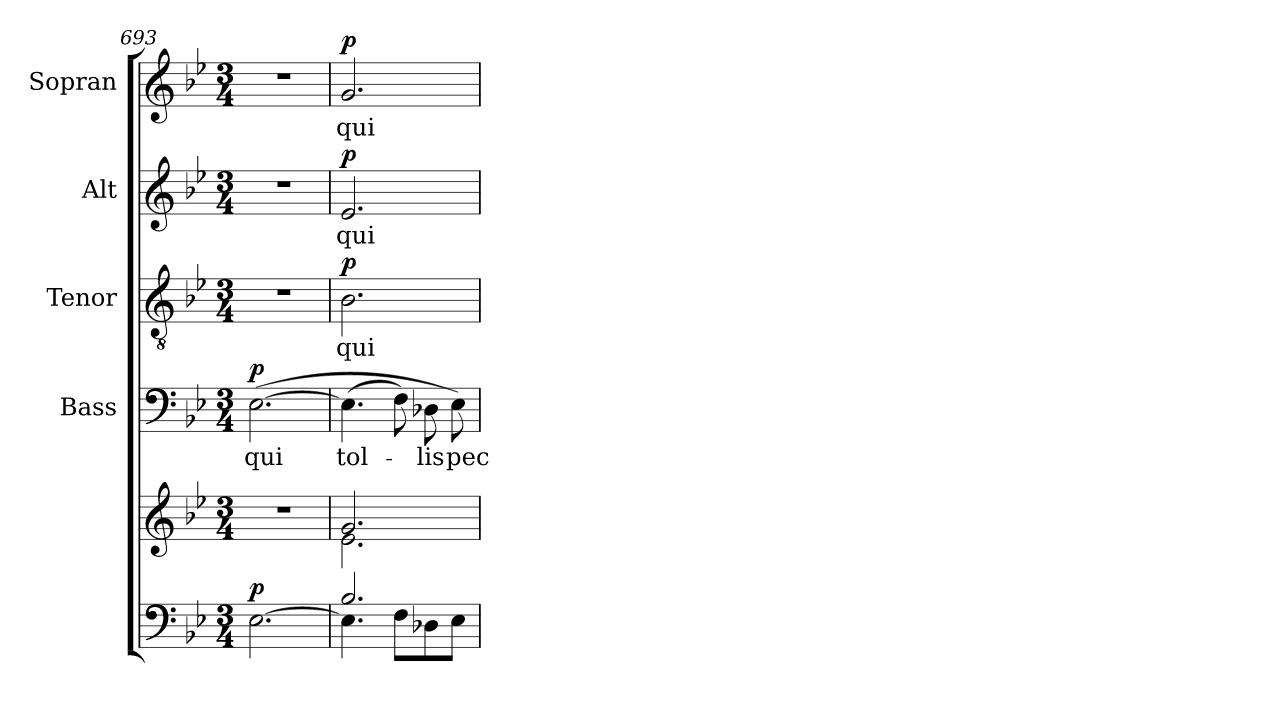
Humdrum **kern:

**kern	**kern	**dynam	**kern	**text	**dynam	**kern	**text	**dynam	**kern	**text	**dynam	**kern	**text	**dynam
*part5	*part5	*part5	*part4	*part4	*part4	*part3	*part3	*part3	*part2	*part2	*part2	*part1	*part1	*part1
*staff6	*staff5	*staff5/6	*staff4	*staff4	*staff4	*staff3	*staff3	*staff3	*staff2	*staff2	*staff2	*staff1	*staff1	*staff1
*	*	*	*I"Bass	*	*	*I"Tenor	*	*	*I"Alt	*	*	*I"Sopran	*	*
*	*	*	*I'B.	*	*	*I'T.	*	*	*I'A.	*	*	*I'S.	*	*
*clefF4	*clefG2	*	*clefF4	*	*	*clefGv2	*	*	*clefG2	*	*	*clefG2	*	*
*k[b-e-]	*k[b-e-]	*	*k[b-e-]	*	*	*k[b-e-]	*	*	*k[b-e-]	*	*	*k[b-e-]	*	*
*B-:	*B-:	*	*B-:	*	*	*B-:	*	*	*B-:	*	*	*B-:	*	*
*M3/4	*M3/4	*	*M3/4	*	*	*M3/4	*	*	*M3/4	*	*	*M3/4	*	*
=693	=693	=693	=693	=693	=693	=693	=693	=693	=693	=693	=693	=693	=693	=693
!	!	!LO:DY:a=2	!	!LO:LY:b	!LO:DY:a	!	!	!	!	!	!	!	!	!
[2.E-\	2.r	p	(>[2.E-\	qui	p	2.r	.	.	2.r	.	.	2.r	.	.
=694	=694	=694	=694	=694	=694	=694	=694	=694	=694	=694	=694	=694	=694	=694
*^	*^	*	*	*	*	*	*	*	*	*	*	*	*	*
!	!	!	!	!	!	!LO:LY:b	!	!	!LO:LY:b	!LO:DY:a	!	!LO:LY:b	!LO:DY:a	!	!LO:LY:b	!LO:DY:a
2.B-/	4.E-\]	2.g/	2.e-\	.	(>4.E-\]	tol-	.	2.B-\	qui	p	2.e-/	qui	p	2.g/	qui	p
.	8F\L	.	.	.	8F\)	.	.	.	.	.	.	.	.	.	.	.
!	!	!	!	!	!	!LO:LY:b	!	!	!	!	!	!	!	!	!	!
.	8D-X\	.	.	.	8D-X\	-lis	.	.	.	.	.	.	.	.	.	.
!	!	!	!	!	!	!LO:LY:b	!	!	!	!	!	!	!	!	!	!
.	8E-\J	.	.	.	8E-\)	pec-	.	.	.	.	.	.	.	.	.	.
*v	*v	*	*	*	*	*	*	*	*	*	*	*	*	*	*	*
*	*v	*v	*	*	*	*	*	*	*	*	*	*	*	*	*
=	=	=	=	=	=	=	=	=	=	=	=	=	=	=
*-	*-	*-	*-	*-	*-	*-	*-	*-	*-	*-	*-	*-	*-	*-
